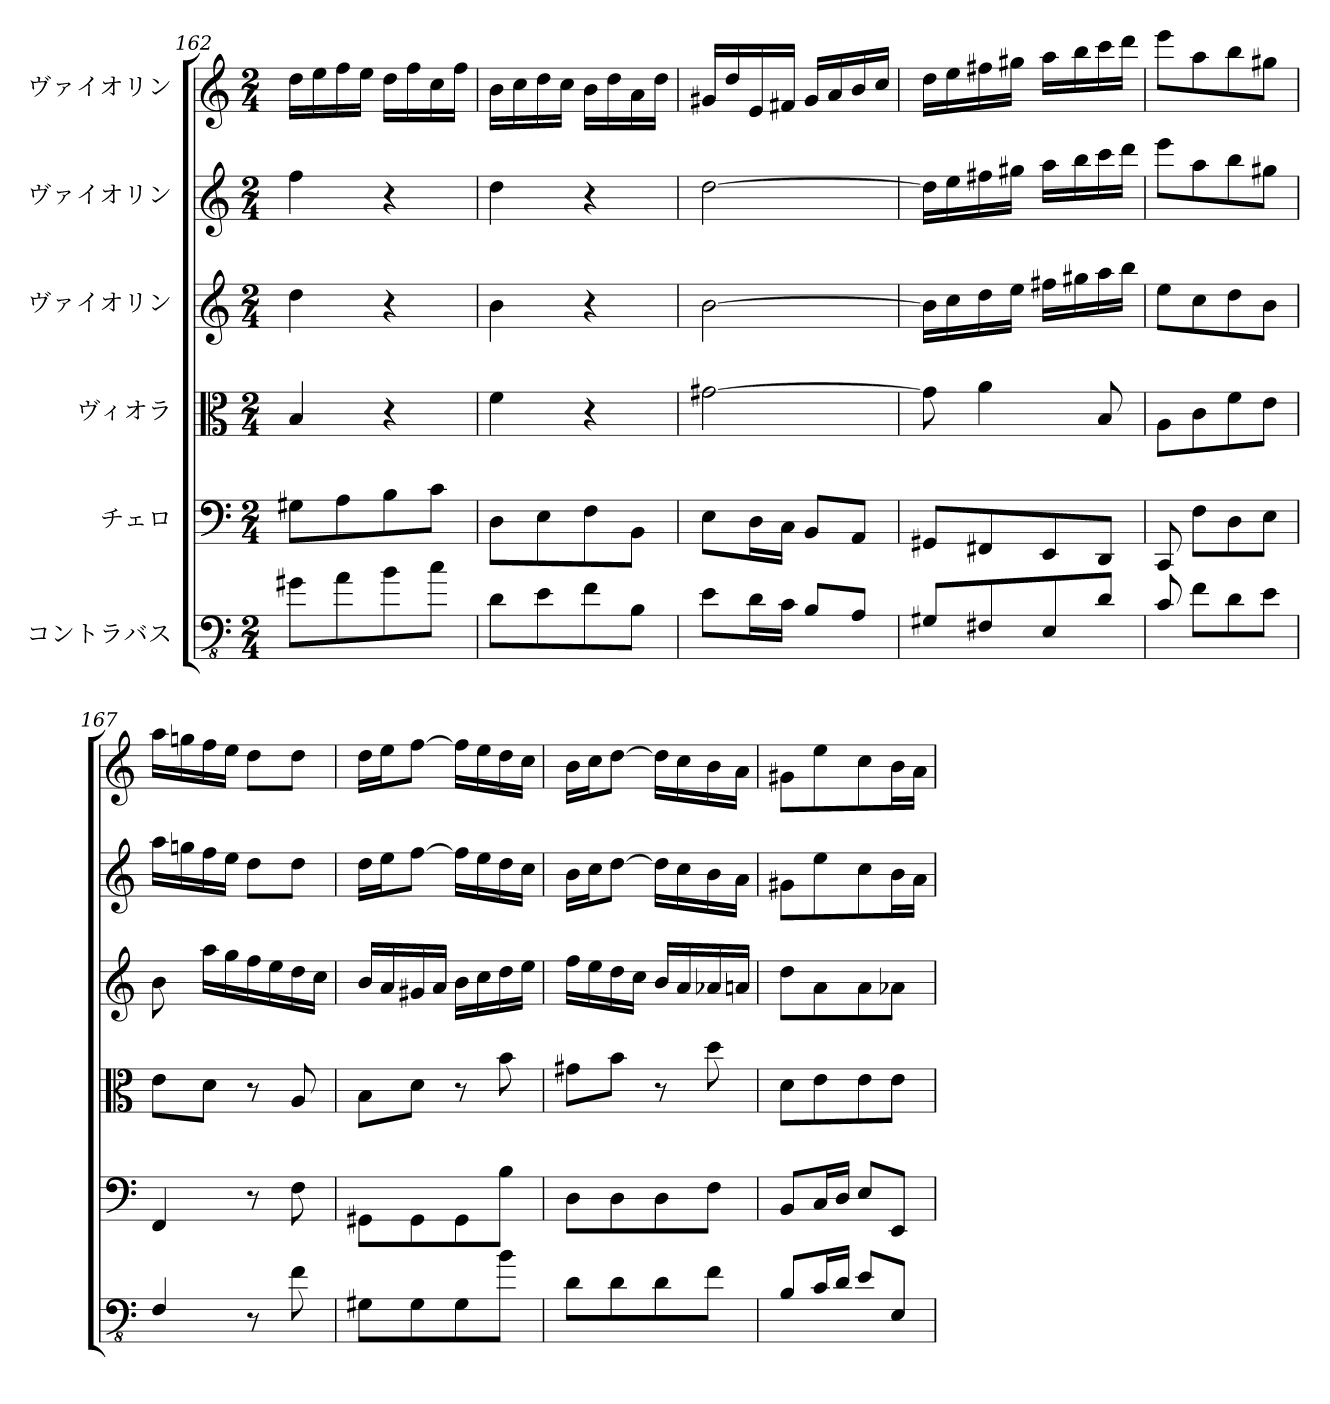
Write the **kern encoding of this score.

**kern	**kern	**kern	**kern	**kern	**kern
*part6	*part5	*part4	*part3	*part2	*part1
*staff6	*staff5	*staff4	*staff3	*staff2	*staff1
*I"コントラバス	*I"チェロ	*I"ヴィオラ	*I"ヴァイオリン	*I"ヴァイオリン	*I"ヴァイオリン
*clefFv4	*clefF4	*clefC3	*clefG2	*clefG2	*clefG2
*ITrd7c12	*	*	*	*	*
*k[]	*k[]	*k[]	*k[]	*k[]	*k[]
*M2/4	*M2/4	*M2/4	*M2/4	*M2/4	*M2/4
=162	=162	=162	=162	=162	=162
8GG#X\L	8G#X\L	4B/	4dd\	4ff\	16dd\LL
.	.	.	.	.	16ee\
8AA\	8A\	.	.	.	16ff\
.	.	.	.	.	16ee\JJ
8BB\	8B\	4r	4r	4r	16dd\LL
.	.	.	.	.	16ff\
8C\J	8c\J	.	.	.	16cc\
.	.	.	.	.	16ff\JJ
=163	=163	=163	=163	=163	=163
8DD\L	8D\L	4f\	4b\	4dd\	16b\LL
.	.	.	.	.	16cc\
8EE\	8E\	.	.	.	16dd\
.	.	.	.	.	16cc\JJ
8FF\	8F\	4r	4r	4r	16b\LL
.	.	.	.	.	16dd\
8BBB\J	8BB\J	.	.	.	16a\
.	.	.	.	.	16dd\JJ
!!LO:LB:g=z
=164	=164	=164	=164	=164	=164
8EE\L	8E\L	[2g#X\	[2b\	[2dd\	16g#X/LL
.	.	.	.	.	16dd/
16DD\L	16D\L	.	.	.	16e/
16CC\JJ	16C\JJ	.	.	.	16f#X/JJ
8BBB/L	8BB/L	.	.	.	16g#/LL
.	.	.	.	.	16a/
8AAA/J	8AA/J	.	.	.	16b/
.	.	.	.	.	16cc/JJ
=165	=165	=165	=165	=165	=165
8GGG#X/L	8GG#X/L	8g#\]	16b\LL]	16dd\LL]	16dd\LL
.	.	.	16cc\	16ee\	16ee\
8FFF#X/	8FF#X/	4a\	16dd\	16ff#X\	16ff#X\
.	.	.	16ee\JJ	16gg#X\JJ	16gg#X\JJ
8EEE/	8EE/	.	16ff#X\LL	16aa\LL	16aa\LL
.	.	.	16gg#X\	16bb\	16bb\
8DD/J	8DD/J	8B/	16aa\	16ccc\	16ccc\
.	.	.	16bb\JJ	16ddd\JJ	16ddd\JJ
=166	=166	=166	=166	=166	=166
8CC/	8CC/	8A\L	8ee\L	8eee\L	8eee\L
8FF\L	8F\L	8c\	8cc\	8aa\	8aa\
8DD\	8D\	8f\	8dd\	8bb\	8bb\
8EE\J	8E\J	8e\J	8b\J	8gg#X\J	8gg#X\J
=167	=167	=167	=167	=167	=167
4FFF/	4FF/	8e\L	8b\	16aa\LL	16aa\LL
.	.	.	.	16ggn\	16ggn\
.	.	8d\J	16aa\LL	16ff\	16ff\
.	.	.	16gg\	16ee\JJ	16ee\JJ
8r	8r	8r	16ff\	8dd\L	8dd\L
.	.	.	16ee\	.	.
8FF\	8F\	8A/	16dd\	8dd\J	8dd\J
.	.	.	16cc\JJ	.	.
!!LO:PB:g=z
=168	=168	=168	=168	=168	=168
8GGG#X\L	8GG#X\L	8B\L	16b/LL	16dd\LL	16dd\LL
.	.	.	16a/	16ee\J	16ee\J
8GGG#\	8GG#\	8d\J	16g#X/	[8ff\J	[8ff\J
.	.	.	16a/JJ	.	.
8GGG#\	8GG#\	8r	16b\LL	16ff\LL]	16ff\LL]
.	.	.	16cc\	16ee\	16ee\
8BB\J	8B\J	8b\	16dd\	16dd\	16dd\
.	.	.	16ee\JJ	16cc\JJ	16cc\JJ
=169	=169	=169	=169	=169	=169
8DD\L	8D\L	8g#X\L	16ff\LL	16b\LL	16b\LL
.	.	.	16ee\	16cc\J	16cc\J
8DD\	8D\	8b\J	16dd\	[8dd\J	[8dd\J
.	.	.	16cc\JJ	.	.
8DD\	8D\	8r	16b/LL	16dd\LL]	16dd\LL]
.	.	.	16a/	16cc\	16cc\
8FF\J	8F\J	8dd\	16a-X/	16b\	16b\
.	.	.	16an/JJ	16a\JJ	16a\JJ
=170	=170	=170	=170	=170	=170
8BBB/L	8BB/L	8d\L	8dd\L	8g#X\L	8g#X\L
16CC/L	16C/L	8e\	8a\	8ee\	8ee\
16DD/JJ	16D/JJ	.	.	.	.
8EE/L	8E/L	8e\	8a\	8cc\	8cc\
8EEE/J	8EE/J	8e\J	8a-X\J	16b\L	16b\L
.	.	.	.	16a\JJ	16a\JJ
=	=	=	=	=	=
*-	*-	*-	*-	*-	*-
